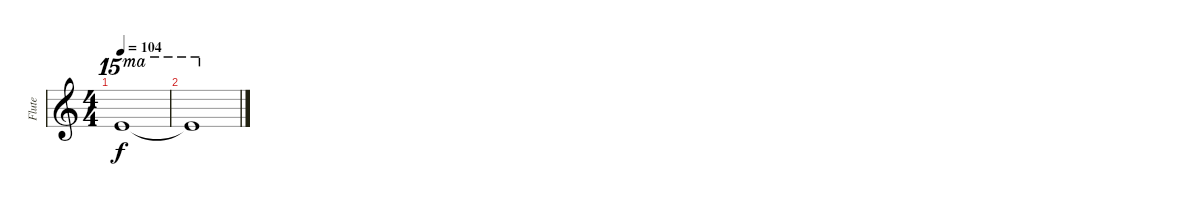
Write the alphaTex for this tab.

\track ("Flute" "Flute") {instrument flute}
\staff {score}
\tuning (E5 C5 G4 C4 G3 C3) {hide}
\ts (4 4)
\tempo 104
\clef g2
\ks c
12.1.1{ot 15ma dy f} |
12.1{t}.1{ot 15ma}
